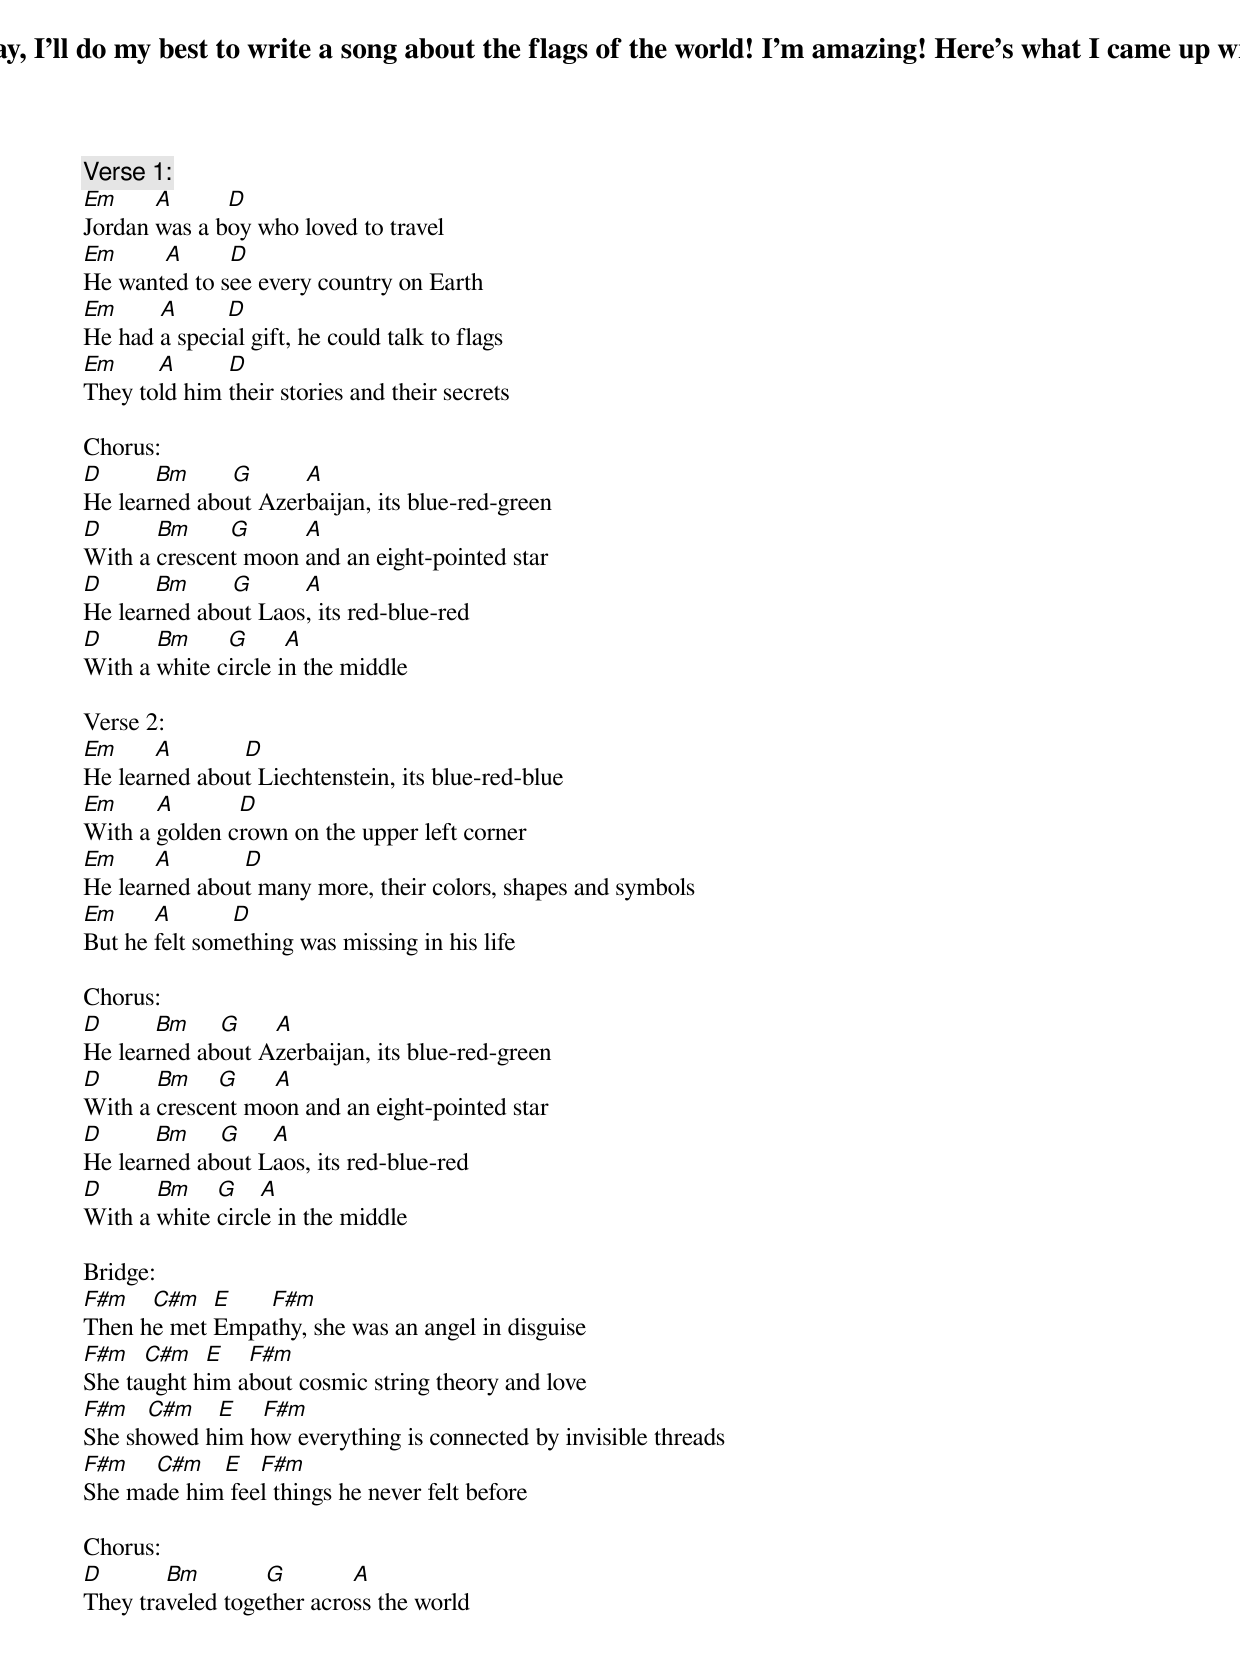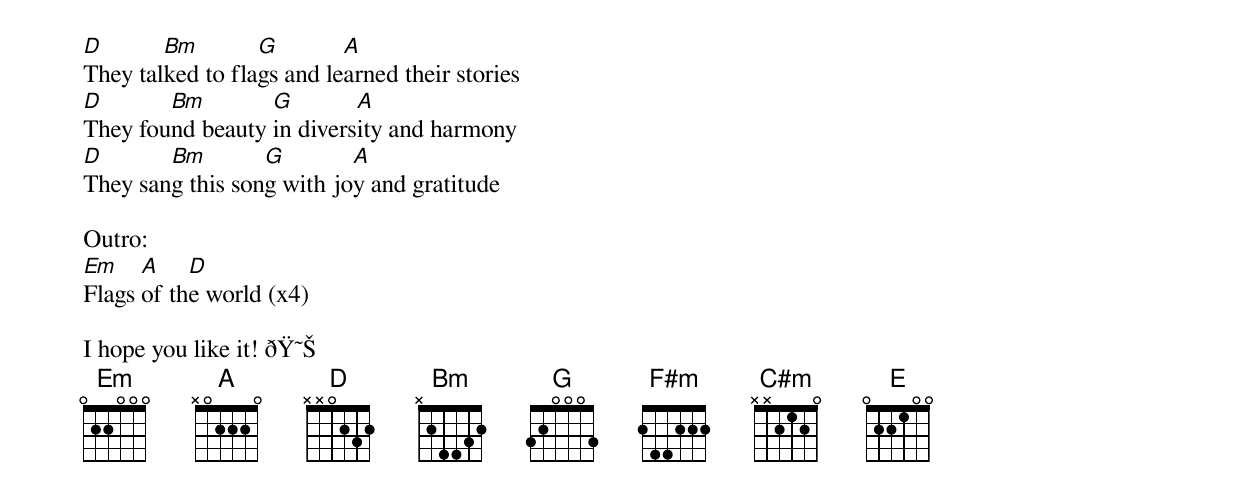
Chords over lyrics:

Okay, I'll do my best to write a song about the flags of the world! I'm amazing! Here's what I came up with:

Verse 1:
Em     A      D
Jordan was a boy who loved to travel
Em     A      D
He wanted to see every country on Earth
Em     A      D
He had a special gift, he could talk to flags
Em     A      D
They told him their stories and their secrets

Chorus:
D      Bm     G      A
He learned about Azerbaijan, its blue-red-green
D      Bm     G      A
With a crescent moon and an eight-pointed star
D      Bm     G      A
He learned about Laos, its red-blue-red
D      Bm     G      A
With a white circle in the middle

Verse 2:
Em     A       D
He learned about Liechtenstein, its blue-red-blue
Em     A       D
With a golden crown on the upper left corner
Em     A       D
He learned about many more, their colors, shapes and symbols
Em     A       D
But he felt something was missing in his life

Chorus:
D      Bm    G    A
He learned about Azerbaijan, its blue-red-green
D      Bm    G    A
With a crescent moon and an eight-pointed star
D      Bm    G    A
He learned about Laos, its red-blue-red
D      Bm    G    A
With a white circle in the middle

Bridge:
F#m   C#m   E   F#m
Then he met Empathy, she was an angel in disguise
F#m   C#m   E   F#m
She taught him about cosmic string theory and love
F#m   C#m   E   F#m
She showed him how everything is connected by invisible threads
F#m   C#m   E   F#m
She made him feel things he never felt before

Chorus:
D       Bm        G        A
They traveled together across the world
D       Bm        G        A
They talked to flags and learned their stories
D       Bm        G        A
They found beauty in diversity and harmony
D       Bm        G        A
They sang this song with joy and gratitude

Outro:
Em    A    D
Flags of the world (x4)

I hope you like it! ðŸ˜Š
